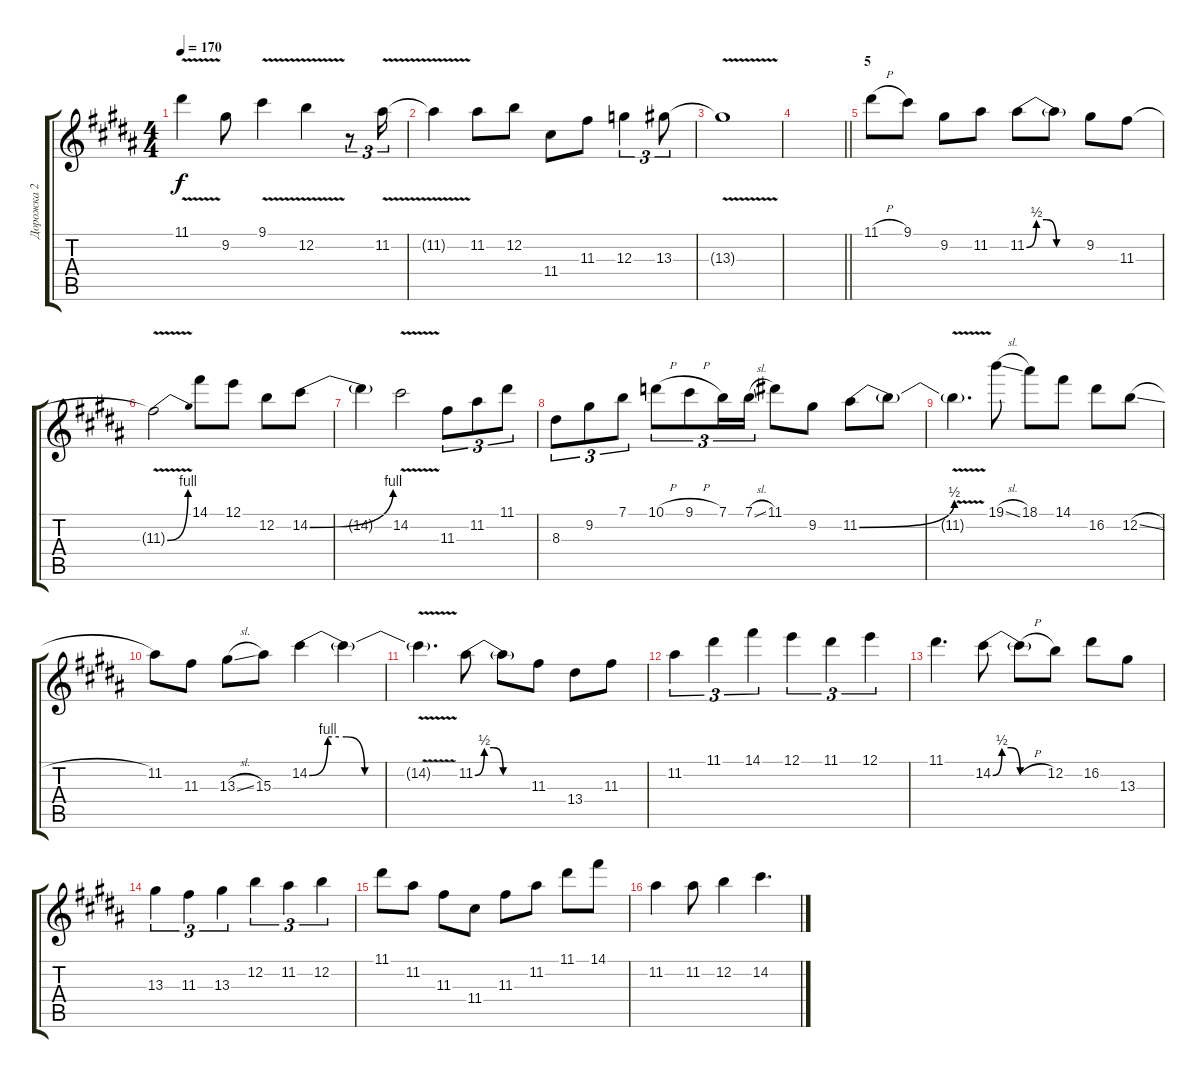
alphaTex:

\track ("Дорожка 2" "Дорожка 2") {instrument distortionguitar}
\staff {score tabs}
\tuning (E4 B3 G3 D3 A2 E2) {hide}
\ts (4 4)
\tempo 170
\clef g2
\ks g#minor
11.1{v}.4{dy f} 9.2.8 9.1{v}.4 12.2{v}.4 r.8{tu (3 2)} 11.2{v}.16{tu (3 2)} |
11.2{t}.4 11.2.8 12.2.8 11.4.8 11.3.8 12.3.4{tu (3 2)} 13.3.8{tu (3 2)} |
13.3{v t}.1 |
\barLineRight lightlight
|
\section ("" "5")
11.1{h}.8 9.1.8 9.2.8 11.2.8 11.2{be (custom 0 0 10 2 20 2 30 0 60 0)}.8 11.2{t}.8 9.2.8 11.3.8 |
11.3{be (bend 0 0 60 4) v t}.2 14.1.8 12.1.8 12.2.8 14.2{be (bend 0 0 60 4)}.8 |
14.2{t}.4 14.2{v}.2 11.3.8{tu (3 2)} 11.2.8{tu (3 2)} 11.1.8{tu (3 2)} |
8.3.8{tu (3 2)} 9.2.8{tu (3 2)} 7.1.8{tu (3 2)} 10.1{h}.8{tu (3 2)} 9.1{h}.8{tu (3 2)} 7.1.16{tu (3 2)} 7.1{sl}.16{tu (3 2)} 11.1.8 9.2.8 11.2{be (bend 0 0 60 2)}.8 11.2{t}.8 |
11.2{v t}.4{d} 19.1{sl}.8 18.1.8 14.1.8 16.2.8 12.2{sl}.8 |
11.2.8 11.3.8 13.3{sl}.8 15.3.8 14.2{be (custom 0 0 10 4 20 4 30 0 60 0)}.4 14.2{t}.4 |
14.2{v t}.4{d} 11.2{be (custom 0 0 10 2 20 2 30 0 60 0)}.8 11.2{t}.8 11.3.8 13.4.8 11.3.8 |
11.2.4{tu (3 2)} 11.1.4{tu (3 2)} 14.1.4{tu (3 2)} 12.1.4{tu (3 2)} 11.1.4{tu (3 2)} 12.1.4{tu (3 2)} |
11.1.4{d} 14.2{be (custom 0 0 10 2 20 2 30 0 60 0)}.8 14.2{h t}.8 12.2.8 16.2.8 13.3.8 |
13.3.4{tu (3 2)} 11.3.4{tu (3 2)} 13.3.4{tu (3 2)} 12.2.4{tu (3 2)} 11.2.4{tu (3 2)} 12.2.4{tu (3 2)} |
11.1.8 11.2.8 11.3.8 11.4.8 11.3.8 11.2.8 11.1.8 14.1.8 |
11.2.4 11.2.8 12.2.4 14.2.4{d}
